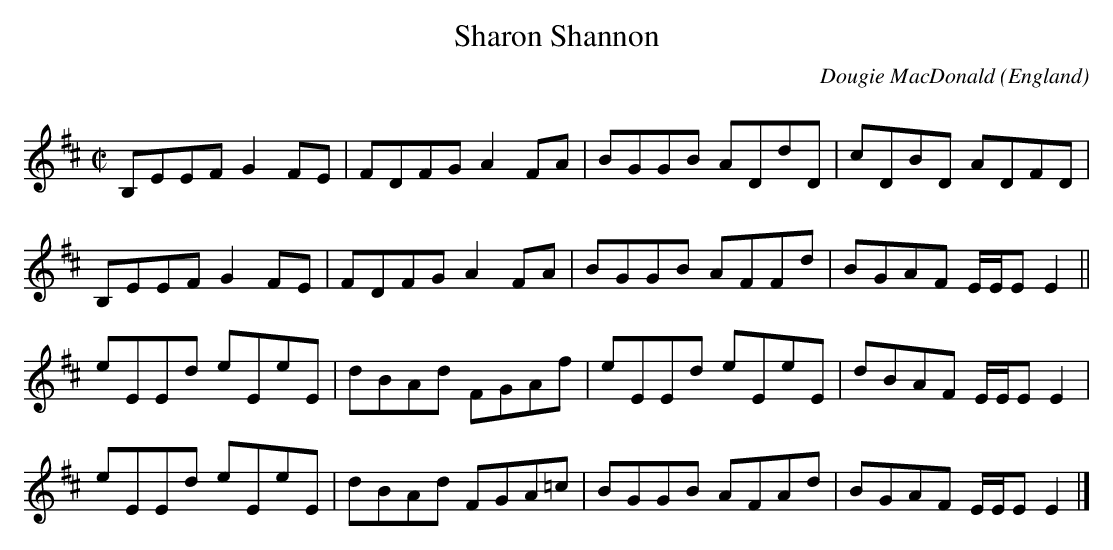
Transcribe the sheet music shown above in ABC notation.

X:1
T:Sharon Shannon
C:Dougie MacDonald
Q:150
O:England
L:1/8
M:C|
K:Edor
B,EEF G2 FE|FDFG A2 FA|BGGB ADdD|cDBD ADFD|
B,EEF G2 FE|FDFG A2 FA|BGGB AFFd|BGAF E/E/E E2||
eEEd eEeE|dBAd FGAf|eEEd eEeE|dBAF E/E/E E2|
eEEd eEeE|dBAd FGA=c|BGGB AFAd|BGAF E/E/E E2|]
